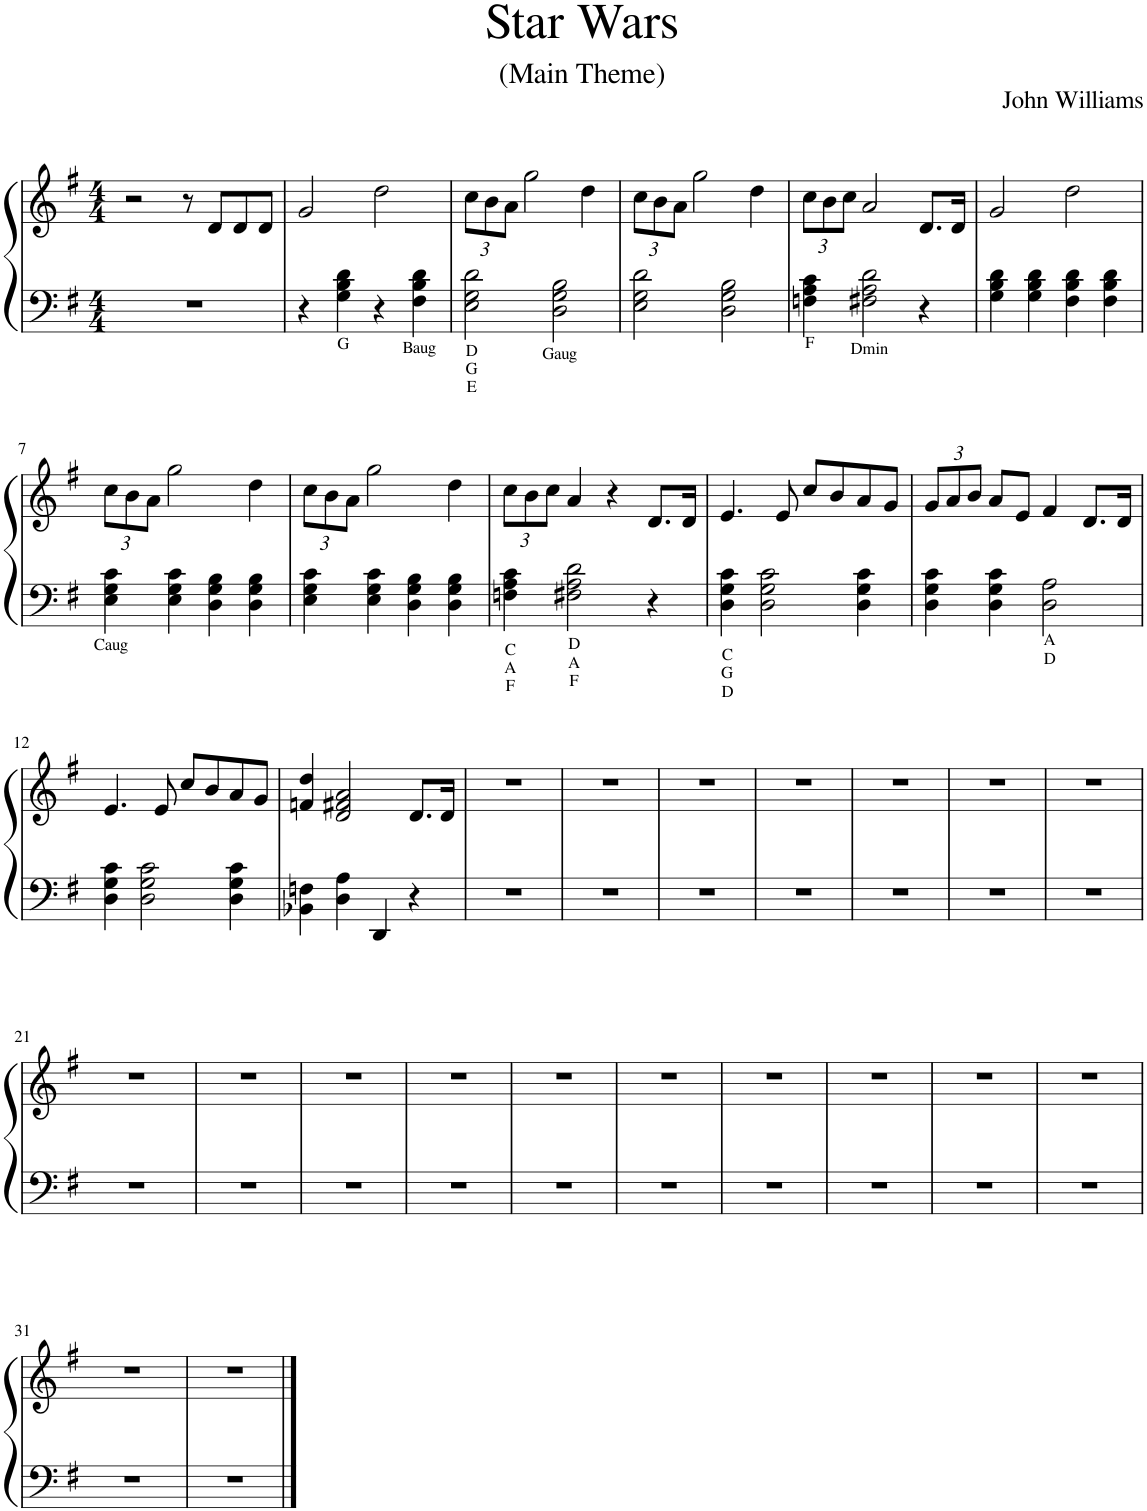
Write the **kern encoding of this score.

**kern	**kern
*part1	*part1
*staff2	*staff1
*I"Piano	*
*I'Pno.	*
*clefF4	*clefG2
*k[f#]	*k[f#]
*M4/4	*M4/4
=1	=1
1r	2r
.	8r
.	8d/L
.	8d/
.	8d/J
=2	=2
4r	2g/
4G\ 4B\ 4d\	.
4r	2dd\
4F#\ 4B\ 4d\	.
=3	=3
*	*Xbrackettup
2E\ 2G\ 2d\	12cc\L
.	12b\
.	12a\J
.	2gg\
2D\ 2G\ 2B\	.
.	4dd\
=4	=4
2E\ 2G\ 2d\	12cc\L
.	12b\
.	12a\J
.	2gg\
2D\ 2G\ 2B\	.
.	4dd\
=5	=5
4Fn\ 4A\ 4c\	12cc\L
.	12b\
.	12cc\J
2F#X\ 2A\ 2d\	2a/
4r	8.d/L
.	16d/Jk
=6	=6
4G\ 4B\ 4d\	2g/
4G\ 4B\ 4d\	.
4F#\ 4B\ 4d\	2dd\
4F#\ 4B\ 4d\	.
!!LO:LB:g=z
=7	=7
4E\ 4G\ 4c\	12cc\L
.	12b\
.	12a\J
4E\ 4G\ 4c\	2gg\
4D\ 4G\ 4B\	.
4D\ 4G\ 4B\	4dd\
=8	=8
4E\ 4G\ 4c\	12cc\L
.	12b\
.	12a\J
4E\ 4G\ 4c\	2gg\
4D\ 4G\ 4B\	.
4D\ 4G\ 4B\	4dd\
=9	=9
4Fn\ 4A\ 4c\	12cc\L
.	12b\
.	12cc\J
2F#X\ 2A\ 2d\	4a/
.	4r
4r	8.d/L
.	16d/Jk
=10	=10
4D\ 4G\ 4c\	4.e/
2D\ 2G\ 2c\	.
.	8e/
.	8cc/L
.	8b/
4D\ 4G\ 4c\	8a/
.	8g/J
=11	=11
4D\ 4G\ 4c\	12g/L
.	12a/
.	12b/J
4D\ 4G\ 4c\	8a/L
.	8e/J
2D\ 2A\	4f#/
.	8.d/L
.	16d/Jk
!!LO:LB:g=z
=12	=12
4D\ 4G\ 4c\	4.e/
2D\ 2G\ 2c\	.
.	8e/
.	8cc/L
.	8b/
4D\ 4G\ 4c\	8a/
.	8g/J
=13	=13
4BB-X\ 4Fn\	4fn/ 4dd/
4D\ 4A\	2d/ 2f#X/ 2a/
4DD/	.
4r	8.d/L
.	16d/Jk
=14	=14
1r	1r
=15	=15
1r	1r
=16	=16
1r	1r
=17	=17
1r	1r
=18	=18
1r	1r
=19	=19
1r	1r
=20	=20
1r	1r
!!LO:LB:g=z
=21	=21
1r	1r
=22	=22
1r	1r
=23	=23
1r	1r
=24	=24
1r	1r
=25	=25
1r	1r
=26	=26
1r	1r
=27	=27
1r	1r
=28	=28
1r	1r
=29	=29
1r	1r
=30	=30
1r	1r
!!LO:LB:g=z
=31	=31
1r	1r
=32	=32
1r	1r
==	==
*-	*-
